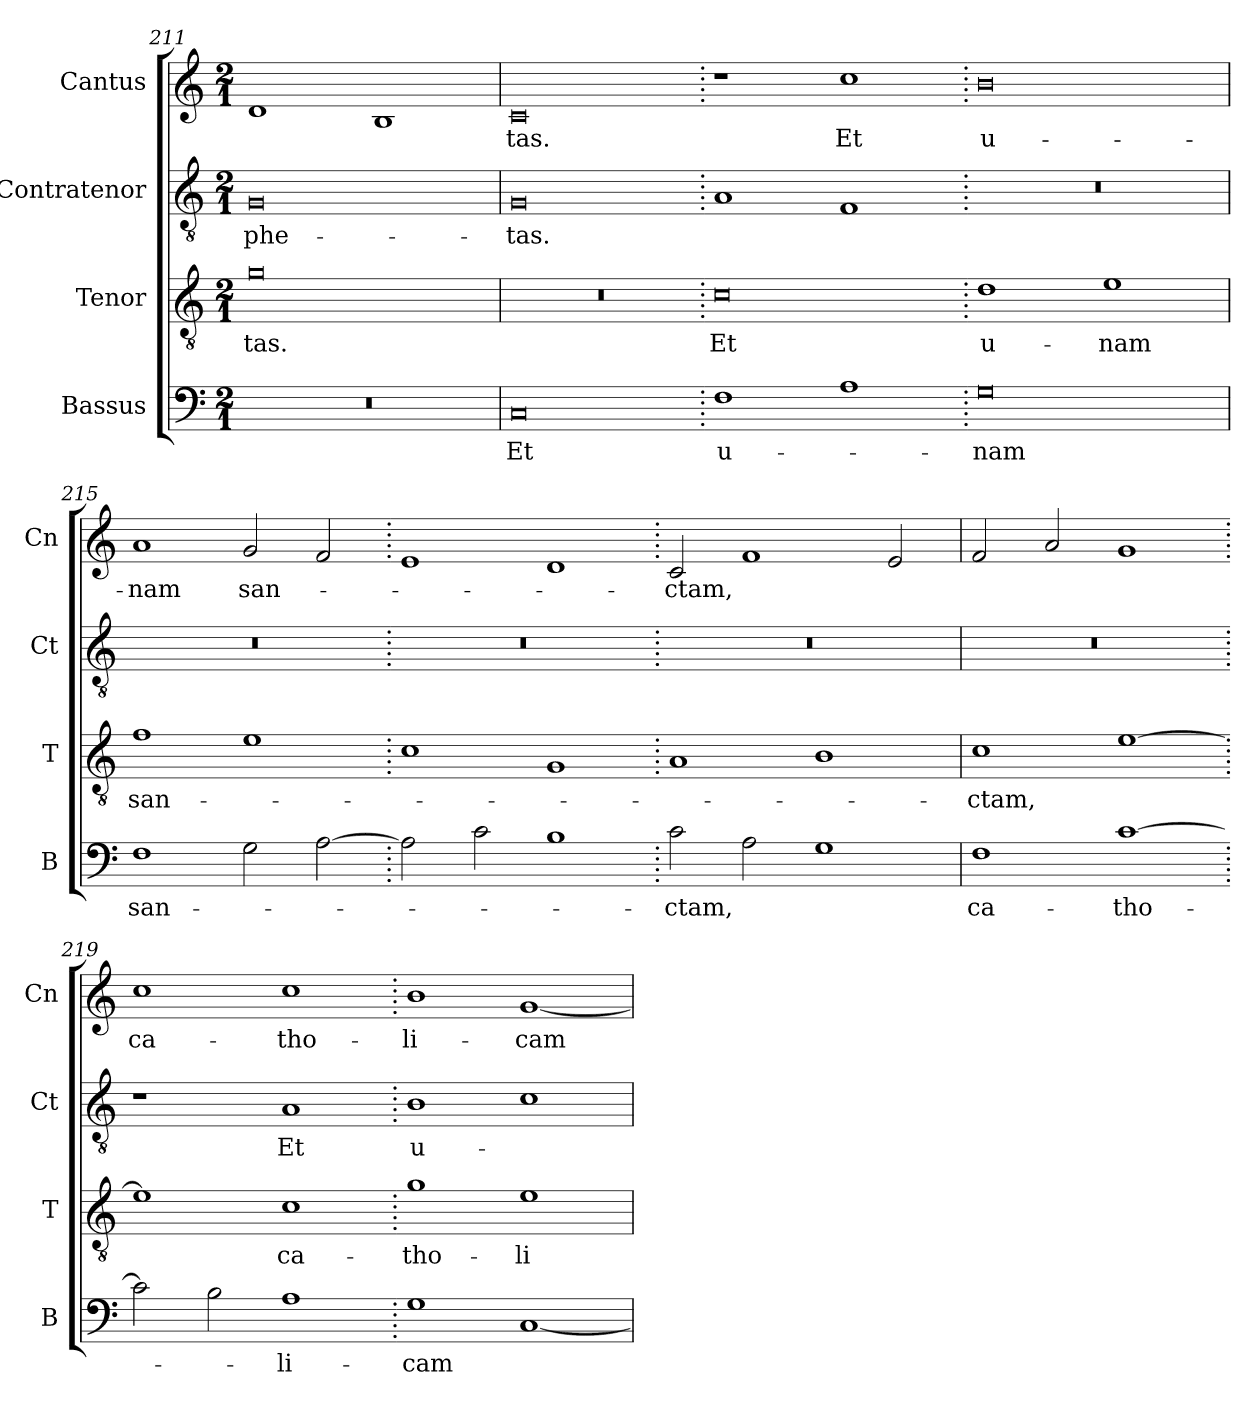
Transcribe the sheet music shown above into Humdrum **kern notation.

**kern	**text	**kern	**text	**kern	**text	**kern	**text
*part4	*part4	*part3	*part3	*part2	*part2	*part1	*part1
*staff4	*staff4	*staff3	*staff3	*staff2	*staff2	*staff1	*staff1
*I"Bassus	*	*I"Tenor	*	*I"Contratenor	*	*I"Cantus	*
*I'B	*	*I'T	*	*I'Ct	*	*I'Cn	*
*clefF4	*	*clefGv2	*	*clefGv2	*	*clefG2	*
*k[]	*	*k[]	*	*k[]	*	*k[]	*
*M2/1	*	*M2/1	*	*M2/1	*	*M2/1	*
=211	=211	=211	=211	=211	=211	=211	=211
0r	.	0g	-tas.	0G	-phe-	1d	.
.	.	.	.	.	.	1B	.
=212	=212	=212	=212	=212	=212	=212	=212
0C	Et	0r	.	0G	-tas.	0c	-tas.
=213.	=213.	=213.	=213.	=213.	=213.	=213.	=213.
1F	u-	0c	Et	1A	.	1r	.
1A	.	.	.	1F	.	1cc	Et
=214.	=214.	=214.	=214.	=214.	=214.	=214.	=214.
0G	-nam	1d	u-	0r	.	0b	u-
.	.	1e	-nam	.	.	.	.
=215	=215	=215	=215	=215	=215	=215	=215
1F	san-	1f	san-	0r	.	1a	-nam
2G\	.	1e	.	.	.	2g/	san-
[2A\	.	.	.	.	.	2f/	.
=216.	=216.	=216.	=216.	=216.	=216.	=216.	=216.
2A\]	.	1c	.	0r	.	1e	.
2c\	.	.	.	.	.	.	.
1B	.	1G	.	.	.	1d	.
=217.	=217.	=217.	=217.	=217.	=217.	=217.	=217.
2c\	-ctam,	1A	.	0r	.	2c/	-ctam,
2A\	.	.	.	.	.	1f	.
1G	.	1B	.	.	.	.	.
.	.	.	.	.	.	2e/	.
=218	=218	=218	=218	=218	=218	=218	=218
1F	ca-	1c	-ctam,	0r	.	2f/	.
.	.	.	.	.	.	2a/	.
[1c	-tho-	[1e	.	.	.	1g	.
=219.	=219.	=219.	=219.	=219.	=219.	=219.	=219.
2c\]	.	1e]	.	1r	.	1cc	ca-
2B\	.	.	.	.	.	.	.
1A	-li-	1c	ca-	1A	Et	1cc	-tho-
=220.	=220.	=220.	=220.	=220.	=220.	=220.	=220.
1G	-cam	1g	-tho-	1B	u-	1b	-li-
[1C	.	1e	-li-	1c	.	[1g	-cam
=	=	=	=	=	=	=	=
*-	*-	*-	*-	*-	*-	*-	*-
